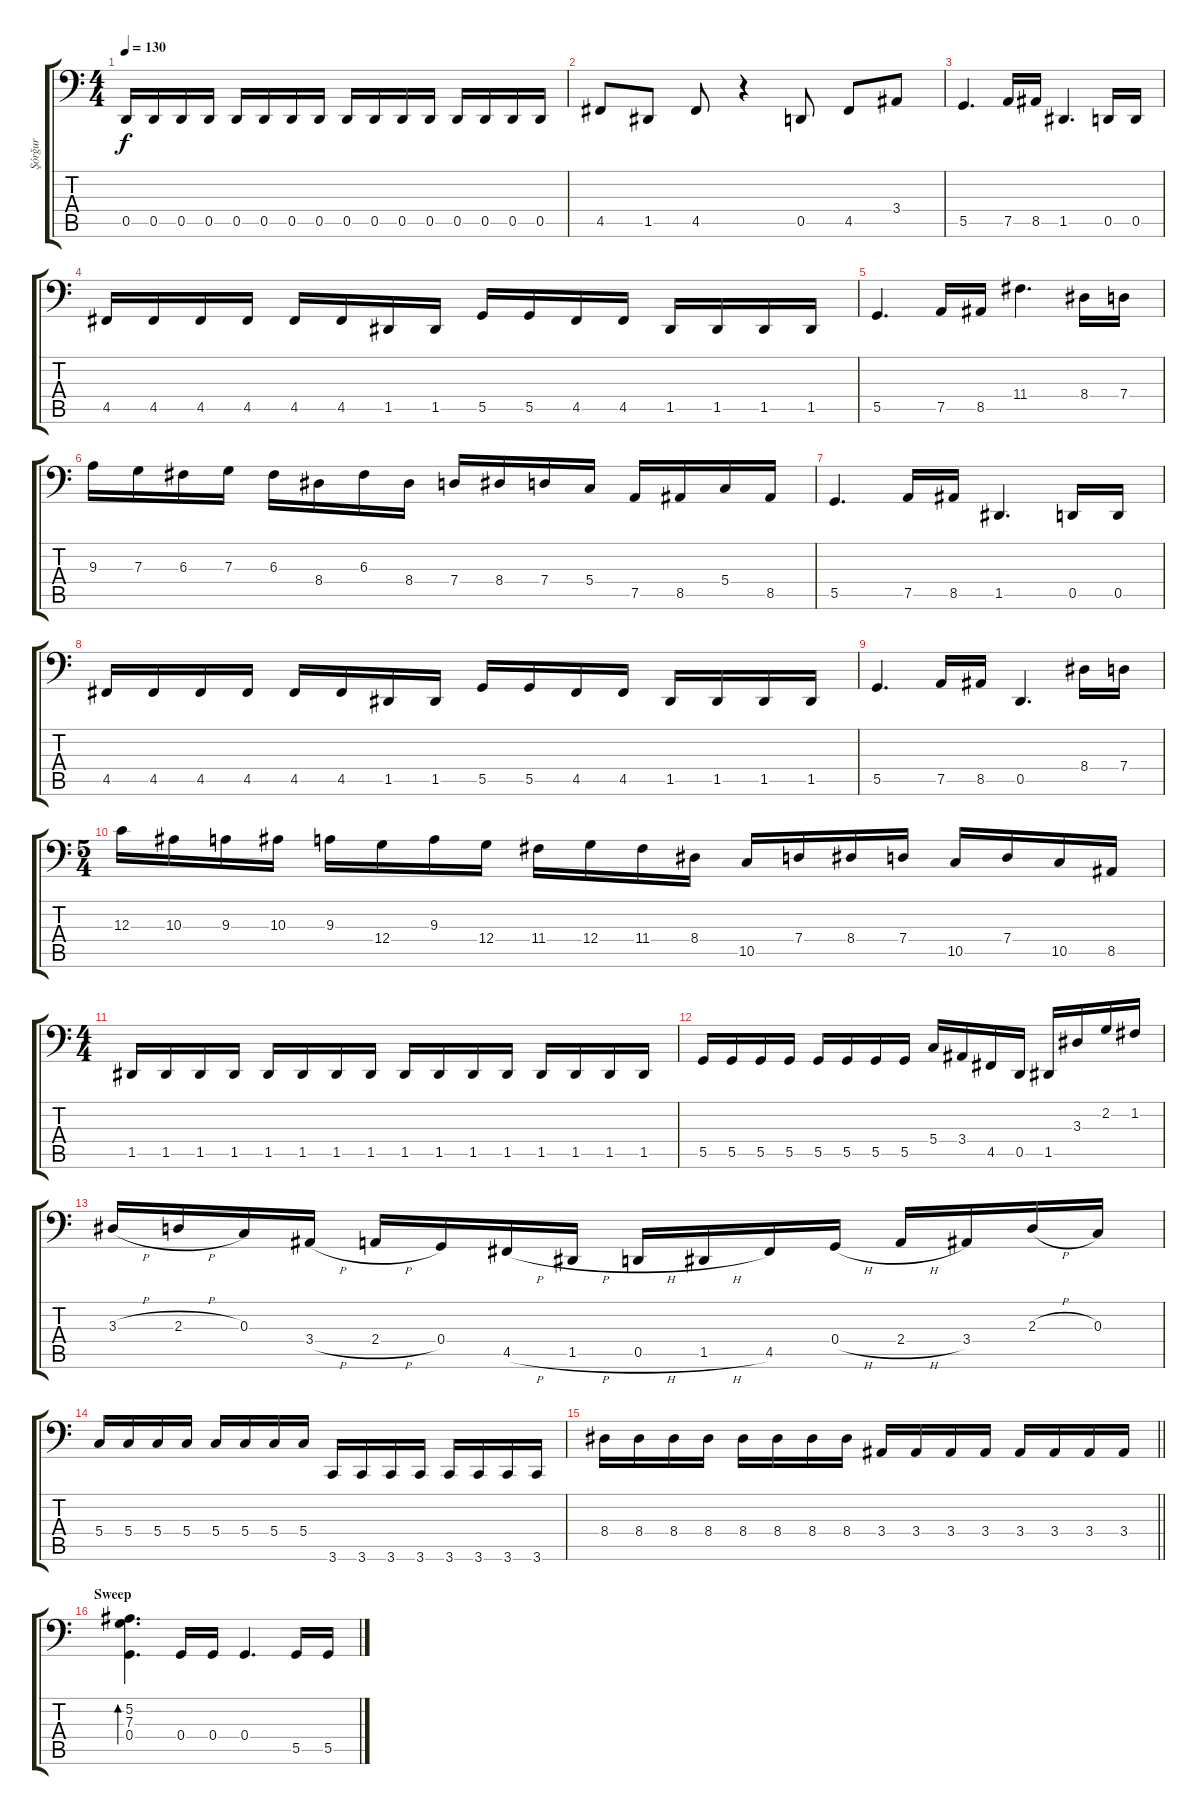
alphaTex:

\track ("Şórğur" "Şórğur") {instrument distortionguitar}
\staff {score tabs}
\tuning (A2 F2 C2 G1 D1 A0) {hide}
\ts (4 4)
\tempo 130
\clef f4
\ks c
0.5.16{dy f} 0.5.16 0.5.16 0.5.16 0.5.16 0.5.16 0.5.16 0.5.16 0.5.16 0.5.16 0.5.16 0.5.16 0.5.16 0.5.16 0.5.16 0.5.16 |
4.5.8 1.5.8 4.5.8 r.4 0.5.8 4.5.8 3.4.8 |
5.5.4{d} 7.5.16 8.5.16 1.5.4{d} 0.5.16 0.5.16 |
4.5.16 4.5.16 4.5.16 4.5.16 4.5.16 4.5.16 1.5.16 1.5.16 5.5.16 5.5.16 4.5.16 4.5.16 1.5.16 1.5.16 1.5.16 1.5.16 |
5.5.4{d} 7.5.16 8.5.16 11.4.4{d} 8.4.16 7.4.16 |
9.3.16 7.3.16 6.3.16 7.3.16 6.3.16 8.4.16 6.3.16 8.4.16 7.4.16 8.4.16 7.4.16 5.4.16 7.5.16 8.5.16 5.4.16 8.5.16 |
5.5.4{d} 7.5.16 8.5.16 1.5.4{d} 0.5.16 0.5.16 |
4.5.16 4.5.16 4.5.16 4.5.16 4.5.16 4.5.16 1.5.16 1.5.16 5.5.16 5.5.16 4.5.16 4.5.16 1.5.16 1.5.16 1.5.16 1.5.16 |
5.5.4{d} 7.5.16 8.5.16 0.5.4{d} 8.4.16 7.4.16 |
\ts (5 4)
12.3.16 10.3.16 9.3.16 10.3.16 9.3.16 12.4.16 9.3.16 12.4.16 11.4.16 12.4.16 11.4.16 8.4.16 10.5.16 7.4.16 8.4.16 7.4.16 10.5.16 7.4.16 10.5.16 8.5.16 |
\ts (4 4)
1.5.16 1.5.16 1.5.16 1.5.16 1.5.16 1.5.16 1.5.16 1.5.16 1.5.16 1.5.16 1.5.16 1.5.16 1.5.16 1.5.16 1.5.16 1.5.16 |
5.5.16 5.5.16 5.5.16 5.5.16 5.5.16 5.5.16 5.5.16 5.5.16 5.4.16 3.4.16 4.5.16 0.5.16 1.5.16 3.3.16 2.2.16 1.2.16 |
3.3{h}.16 2.3{h}.16 0.3.16 3.4{h}.16 2.4{h}.16 0.4.16 4.5{h}.16 1.5{h}.16 0.5{h}.16 1.5{h}.16 4.5.16 0.4{h}.16 2.4{h}.16 3.4.16 2.3{h}.16 0.3.16 |
5.4.16 5.4.16 5.4.16 5.4.16 5.4.16 5.4.16 5.4.16 5.4.16 3.6.16 3.6.16 3.6.16 3.6.16 3.6.16 3.6.16 3.6.16 3.6.16 |
\barLineRight lightlight
8.4.16 8.4.16 8.4.16 8.4.16 8.4.16 8.4.16 8.4.16 8.4.16 3.4.16 3.4.16 3.4.16 3.4.16 3.4.16 3.4.16 3.4.16 3.4.16 |
\section ("" "Sweep")
(5.2 7.3 0.4).4{d bd 60} 0.4.16 0.4.16 0.4.4{d} 5.5.16 5.5.16
